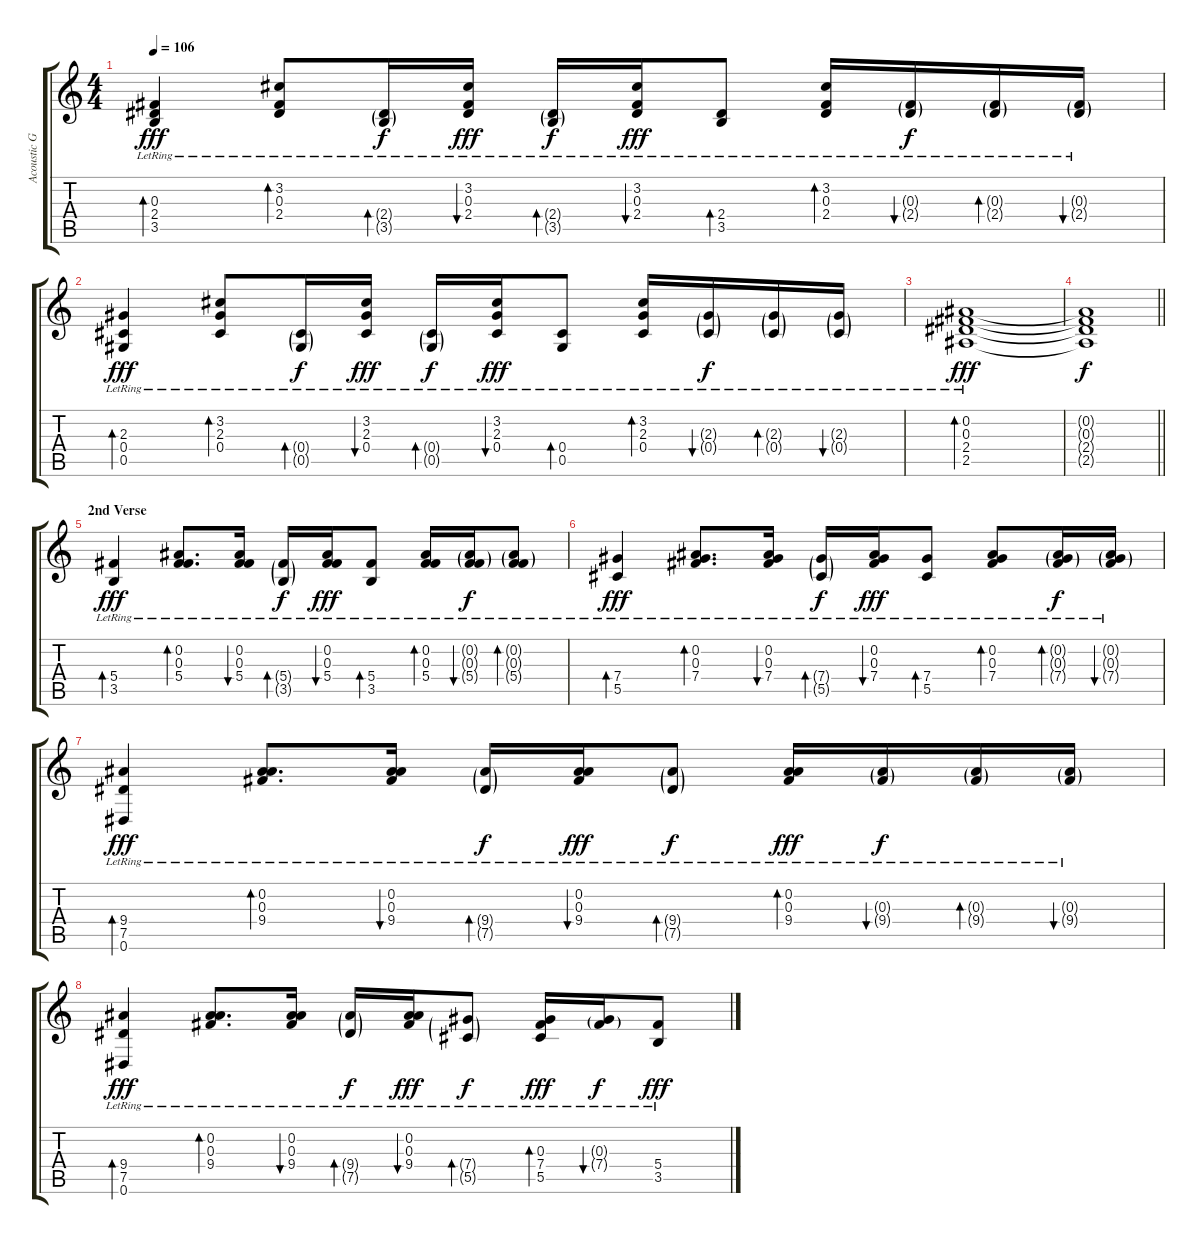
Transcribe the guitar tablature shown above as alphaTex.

\track ("Acoustic Guitar R" "Acoustic G") {instrument acousticguitarsteel}
\staff {score tabs}
\tuning (Eb4 Bb3 Gb3 Db3 Ab2 Eb2) {hide}
\ts (4 4)
\tempo 106
\clef g2
\ks c
(0.3 2.4{lr} 3.5{lr}).4{bd 30 dy fff} (3.2{lr} 0.3{lr} 2.4{lr}).8{bd 30} (2.4{g lr} 3.5{g}).16{bd 30 dy f} (3.2{lr} 0.3{lr} 2.4{lr}).16{bu 30 dy fff} (2.4{g lr} 3.5{g}).16{bd 30 dy f} (3.2{lr} 0.3{lr} 2.4{lr}).16{bu 30 dy fff} (2.4{lr} 3.5{lr}).8{bd 30} (3.2{lr} 0.3{lr} 2.4{lr}).16{bd 30} (0.3{g lr} 2.4{g lr}).16{bu 30 dy f} (0.3{g lr} 2.4{g lr}).16{bd 30} (0.3{g lr} 2.4{g}).16{bu 30} |
(2.3 0.4{lr} 0.5{lr}).4{bd 30 dy fff} (3.2{lr} 2.3{lr} 0.4{lr}).8{bd 30} (0.4{g lr} 0.5{g}).16{bd 30 dy f} (3.2{lr} 2.3{lr} 0.4{lr}).16{bu 30 dy fff} (0.4{g lr} 0.5{g}).16{bd 30 dy f} (3.2{lr} 2.3{lr} 0.4{lr}).16{bu 30 dy fff} (0.4{lr} 0.5{lr}).8{bd 30} (3.2{lr} 2.3{lr} 0.4{lr}).16{bd 30} (2.3{g lr} 0.4{g}).16{bu 30 dy f} (2.3{g lr} 0.4{g lr}).16{bd 30} (2.3{g lr} 0.4{g lr}).16{bu 30} |
(0.2 0.3 2.4{lr} 2.5{lr}).1{bd 30 dy fff} |
\barLineRight lightlight
(0.2{t} 0.3{t} 2.4{t} 2.5{t}).1{dy f} |
\section ("" "2nd Verse")
(5.4{lr} 3.5{lr}).4{bd 30 dy fff} (0.2{lr} 0.3{lr} 5.4{lr}).8{d bd 30} (0.2{lr} 0.3{lr} 5.4{lr}).16{bu 30} (5.4{g lr} 3.5{g}).16{bd 30 dy f} (0.2{lr} 0.3{lr} 5.4{lr}).16{bu 30 dy fff} (5.4{lr} 3.5{lr}).8{bd 30} (0.2{lr} 0.3{lr} 5.4{lr}).16{bd 30} (0.2{g lr} 0.3{g lr} 5.4{g lr}).16{bu 30 dy f} (0.2{g lr} 0.3{g lr} 5.4{g lr}).8{bd 30} |
(7.4{lr} 5.5{lr}).4{bd 30 dy fff} (0.2{lr} 0.3{lr} 7.4{lr}).8{d bd 30} (0.2{lr} 0.3{lr} 7.4{lr}).16{bu 30} (7.4{g lr} 5.5{g}).16{bd 30 dy f} (0.2{lr} 0.3{lr} 7.4{lr}).16{bu 30 dy fff} (7.4{lr} 5.5{lr}).8{bd 30} (0.2{lr} 0.3{lr} 7.4{lr}).8{bd 30} (0.2{g lr} 0.3{g lr} 7.4{g lr}).16{bd 30 dy f} (0.2{g lr} 0.3{g lr} 7.4{g lr}).16{bu 30} |
(9.4{lr} 7.5{lr} 0.6{lr}).4{bd 30 dy fff} (0.2{lr} 0.3{lr} 9.4{lr}).8{d bd 30} (0.2{lr} 0.3{lr} 9.4{lr}).16{bu 30} (9.4{g lr} 7.5{g lr}).16{bd 30 dy f} (0.2{lr} 0.3{lr} 9.4{lr}).16{bu 30 dy fff} (9.4{g lr} 7.5{g lr}).8{bd 30 dy f} (0.2{lr} 0.3{lr} 9.4{lr}).16{bd 30 dy fff} (0.3{g lr} 9.4{g lr}).16{bu 30 dy f} (0.3{g lr} 9.4{g lr}).16{bd 30} (0.3{g lr} 9.4{g lr}).16{bu 30} |
(9.4{lr} 7.5{lr} 0.6{lr}).4{bd 30 dy fff} (0.2{lr} 0.3{lr} 9.4{lr}).8{d bd 30} (0.2{lr} 0.3{lr} 9.4{lr}).16{bu 30} (9.4{g lr} 7.5{g lr}).16{bd 30 dy f} (0.2{lr} 0.3{lr} 9.4{lr}).16{bu 30 dy fff} (7.4{g lr} 5.5{g lr}).8{bd 30 dy f} (0.3{lr} 7.4{lr} 5.5{lr}).16{bd 30 dy fff} (0.3{g lr} 7.4{g lr}).16{bu 30 dy f} (5.4{lr} 3.5{lr}).8{dy fff}
